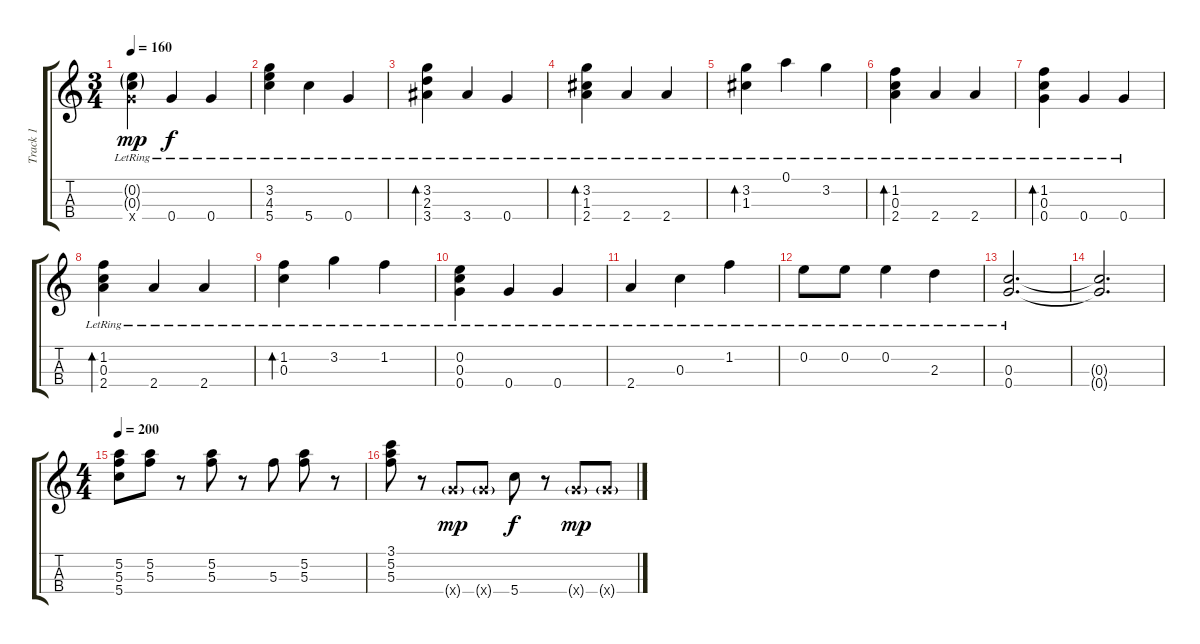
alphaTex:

\track ("Track 1" "Track 1") {instrument acousticguitarnylon}
\staff {score tabs}
\tuning (A4 E4 C4 G3) {hide}
\ts (3 4)
\tempo 160
\clef g2
\ks c
(0.2{g lr} 0.3{g lr} 0.4{x}).4{dy mp} 0.4{lr}.4{dy f} 0.4{lr}.4 |
(3.2{lr} 4.3{lr} 5.4{lr}).4 5.4{lr}.4 0.4{lr}.4 |
(3.2{lr} 2.3{lr} 3.4{lr}).4{bd 240} 3.4{lr}.4 0.4{lr}.4 |
(3.2{lr} 1.3{lr} 2.4{lr}).4{bd 240} 2.4{lr}.4 2.4{lr}.4 |
(3.2{lr} 1.3{lr}).4{bd 480} 0.1{lr}.4 3.2{lr}.4 |
(1.2{lr} 0.3{lr} 2.4{lr}).4{bd 240} 2.4{lr}.4 2.4{lr}.4 |
(1.2{lr} 0.3{lr} 0.4{lr}).4{bd 240} 0.4{lr}.4 0.4{lr}.4 |
(1.2{lr} 0.3{lr} 2.4{lr}).4{bd 240} 2.4{lr}.4 2.4{lr}.4 |
(1.2{lr} 0.3{lr}).4{bd 240} 3.2{lr}.4 1.2{lr}.4 |
(0.2{lr} 0.3{lr} 0.4{lr}).4 0.4{lr}.4 0.4{lr}.4 |
2.4{lr}.4 0.3{lr}.4 1.2{lr}.4 |
0.2{lr}.8 0.2{lr}.8 0.2{lr}.4 2.3{lr}.4 |
(0.3{lr} 0.4{lr}).2{d} |
(0.3{t} 0.4{t}).2{d} |
\ts (4 4)
\tempo 200
(5.2 5.3 5.4).8 (5.2 5.3).8 r.8 (5.2 5.3).8 r.8 5.3.8 (5.2 5.3).8 r.8 |
(3.1 5.2 5.3).8 r.8 0.4{g x}.8{dy mp} 0.4{g x}.8 5.4.8{dy f} r.8 0.4{g x}.8{dy mp} 0.4{g x}.8
